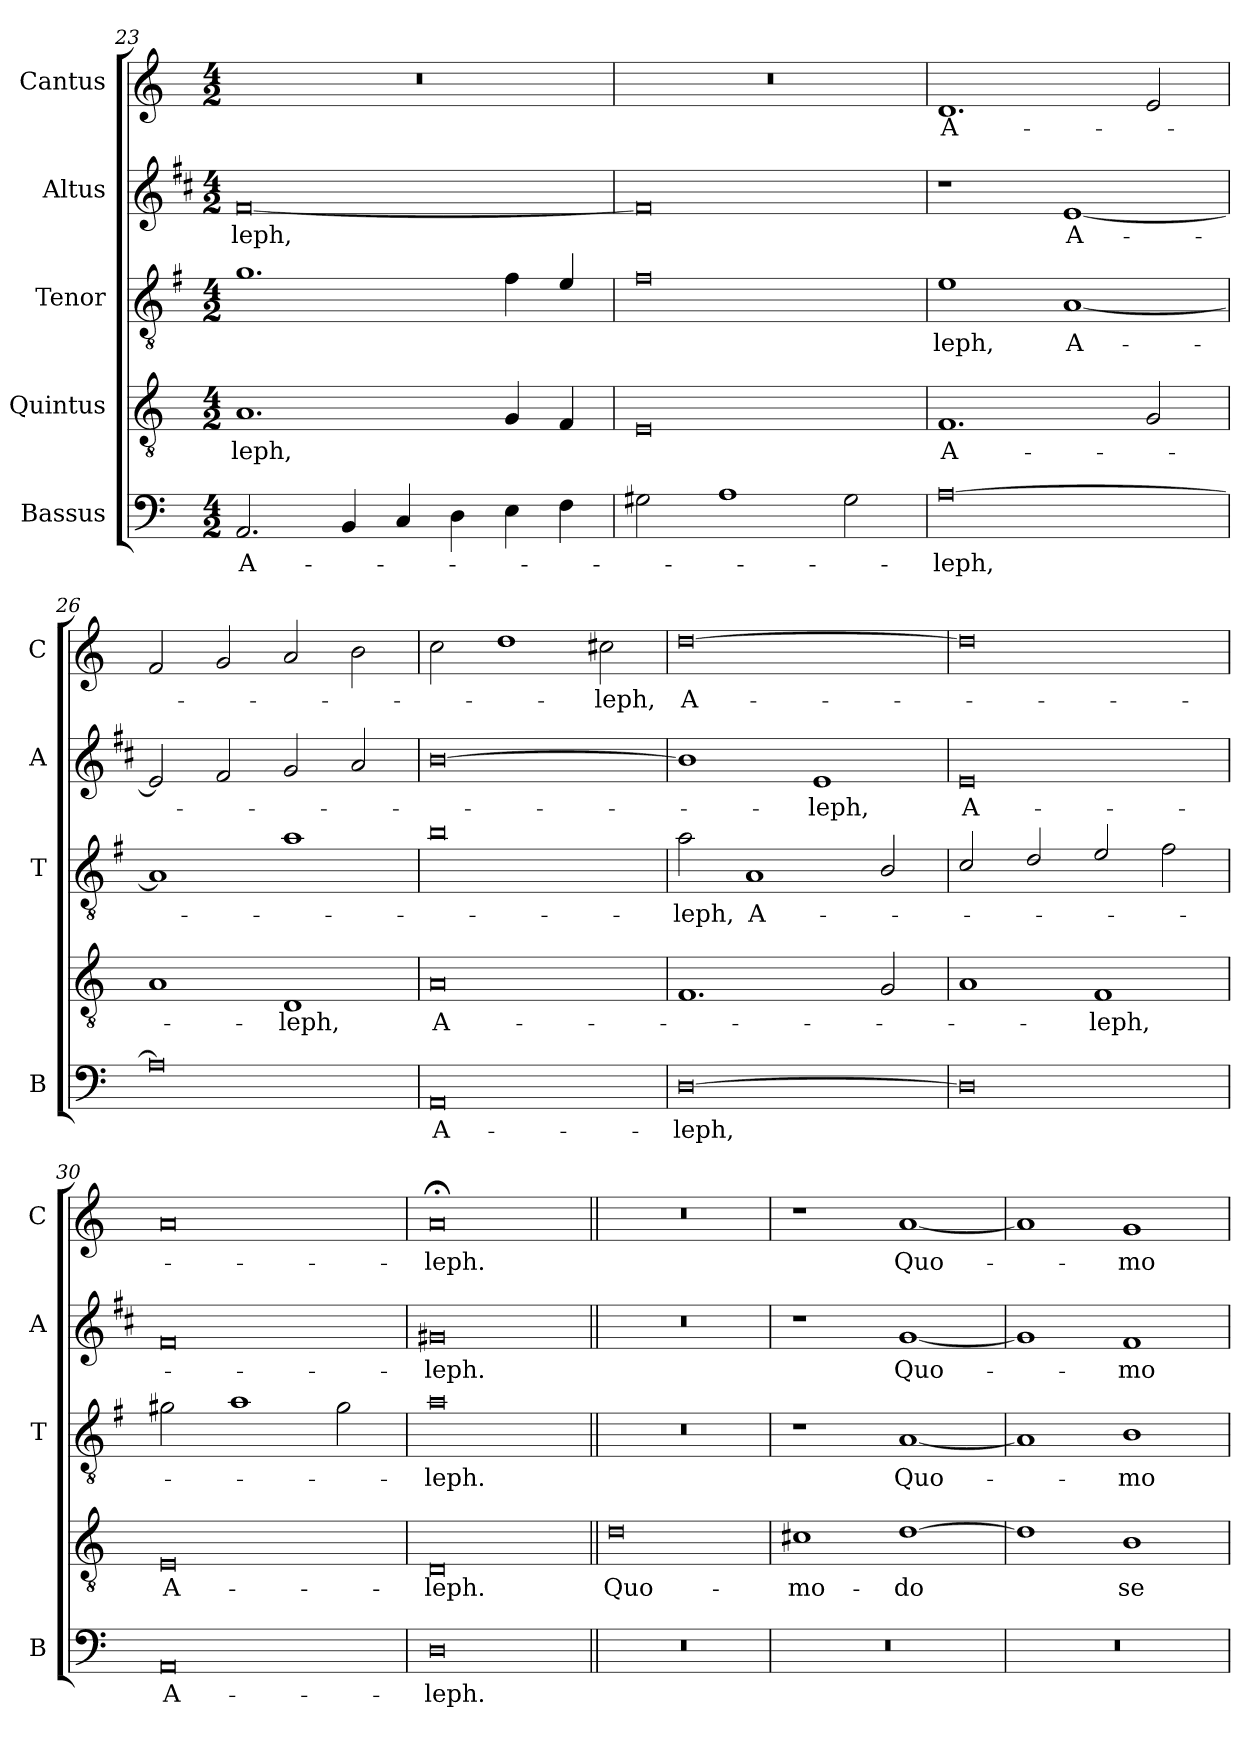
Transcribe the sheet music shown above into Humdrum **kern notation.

**kern	**text	**kern	**text	**kern	**text	**kern	**text	**kern	**text
*part5	*part5	*part4	*part4	*part3	*part3	*part2	*part2	*part1	*part1
*staff5	*staff5	*staff4	*staff4	*staff3	*staff3	*staff2	*staff2	*staff1	*staff1
*I"Bassus	*	*I"Quintus	*	*I"Tenor	*	*I"Altus	*	*I"Cantus	*
*I'B	*	*	*	*I'T	*	*I'A	*	*I'C	*
*clefF4	*	*clefGv2	*	*clefGv2	*	*clefG2	*	*clefG2	*
*	*	*	*	*ITrd4c7	*	*ITrd1c2	*	*	*
*k[]	*	*k[]	*	*k[]	*	*k[]	*	*k[]	*
*C:	*	*C:	*	*C:	*	*C:	*	*C:	*
*M4/2	*	*M4/2	*	*M4/2	*	*M4/2	*	*M4/2	*
=23	=23	=23	=23	=23	=23	=23	=23	=23	=23
!	!LO:LY:b	!	!LO:LY:b	!	!	!	!LO:LY:b	!	!
2.AA/	A-	1.A	-leph,	1.c	.	[0e	-leph,	0r	.
4BB/	.	.	.	.	.	.	.	.	.
4C/	.	.	.	.	.	.	.	.	.
4D\	.	.	.	.	.	.	.	.	.
4E\	.	4G/	.	4B\	.	.	.	.	.
4F\	.	4F/	.	4A/	.	.	.	.	.
=24	=24	=24	=24	=24	=24	=24	=24	=24	=24
2G#X\	.	0E	.	0B	.	0e]	.	0r	.
1A	.	.	.	.	.	.	.	.	.
2G#\	.	.	.	.	.	.	.	.	.
=25	=25	=25	=25	=25	=25	=25	=25	=25	=25
!	!LO:LY:b	!	!LO:LY:b	!	!LO:LY:b	!	!	!	!LO:LY:b
[0A	-leph,	1.F	A-	1A	-leph,	1r	.	1.d	A-
!	!	!	!	!	!LO:LY:b	!	!LO:LY:b	!	!
.	.	.	.	[1D	A-	[1d	A-	.	.
.	.	2G/	.	.	.	.	.	2e/	.
=26	=26	=26	=26	=26	=26	=26	=26	=26	=26
0A]	.	1A	.	1D]	.	2d/]	.	2f/	.
.	.	.	.	.	.	2e/	.	2g/	.
!	!	!	!LO:LY:b	!	!	!	!	!	!
.	.	1D	-leph,	1d	.	2f/	.	2a/	.
.	.	.	.	.	.	2g/	.	2b\	.
=27	=27	=27	=27	=27	=27	=27	=27	=27	=27
!	!LO:LY:b	!	!LO:LY:b	!	!	!	!	!	!
0AA	A-	0A	A-	0e	.	[0a	.	2cc\	.
.	.	.	.	.	.	.	.	1dd	.
!	!	!	!	!	!	!	!	!	!LO:LY:b
.	.	.	.	.	.	.	.	2cc#X\	-leph,
!!LO:LB:g=z
=28	=28	=28	=28	=28	=28	=28	=28	=28	=28
!	!LO:LY:b	!	!	!	!LO:LY:b	!	!	!	!LO:LY:b
[0D	-leph,	1.F	.	2d\	-leph,	1a]	.	[0dd	A-
!	!	!	!	!	!LO:LY:b	!	!	!	!
.	.	.	.	1D	A-	.	.	.	.
!	!	!	!	!	!	!	!LO:LY:b	!	!
.	.	.	.	.	.	1d	-leph,	.	.
.	.	2G/	.	2E/	.	.	.	.	.
=29	=29	=29	=29	=29	=29	=29	=29	=29	=29
!	!	!	!	!	!	!	!LO:LY:b	!	!
0D]	.	1A	.	2F/	.	0d	A-	0dd]	.
.	.	.	.	2G/	.	.	.	.	.
!	!	!	!LO:LY:b	!	!	!	!	!	!
.	.	1F	-leph,	2A/	.	.	.	.	.
.	.	.	.	2B\	.	.	.	.	.
=30	=30	=30	=30	=30	=30	=30	=30	=30	=30
!	!LO:LY:b	!	!LO:LY:b	!	!	!	!	!	!
0AA	A-	0E	A-	2c#X\	.	0e	.	0a	.
.	.	.	.	1d	.	.	.	.	.
.	.	.	.	2c#\	.	.	.	.	.
=31	=31	=31	=31	=31	=31	=31	=31	=31	=31
!	!LO:LY:b	!	!LO:LY:b	!	!LO:LY:b	!	!LO:LY:b	!	!LO:LY:b
0D	-leph.	0D	-leph.	0d	-leph.	0f#X	-leph.	0a;<	-leph.
=32||	=32||	=32||	=32||	=32||	=32||	=32||	=32||	=32||	=32||
!	!	!	!LO:LY:b	!	!	!	!	!	!
0r	.	0d	Quo-	0r	.	0r	.	0r	.
=33	=33	=33	=33	=33	=33	=33	=33	=33	=33
!	!	!	!LO:LY:b	!	!	!	!	!	!
0r	.	1c#X	-mo-	1r	.	1r	.	1r	.
!	!	!	!LO:LY:b	!	!LO:LY:b	!	!LO:LY:b	!	!LO:LY:b
.	.	[1d	-do	[1D	Quo-	[1f	Quo-	[1a	Quo-
=34	=34	=34	=34	=34	=34	=34	=34	=34	=34
0r	.	1d]	.	1D]	.	1f]	.	1a]	.
!	!	!	!LO:LY:b	!	!LO:LY:b	!	!LO:LY:b	!	!LO:LY:b
.	.	1B	se-	1E	-mo-	1e	-mo-	1g	-mo-
=	=	=	=	=	=	=	=	=	=
*-	*-	*-	*-	*-	*-	*-	*-	*-	*-
